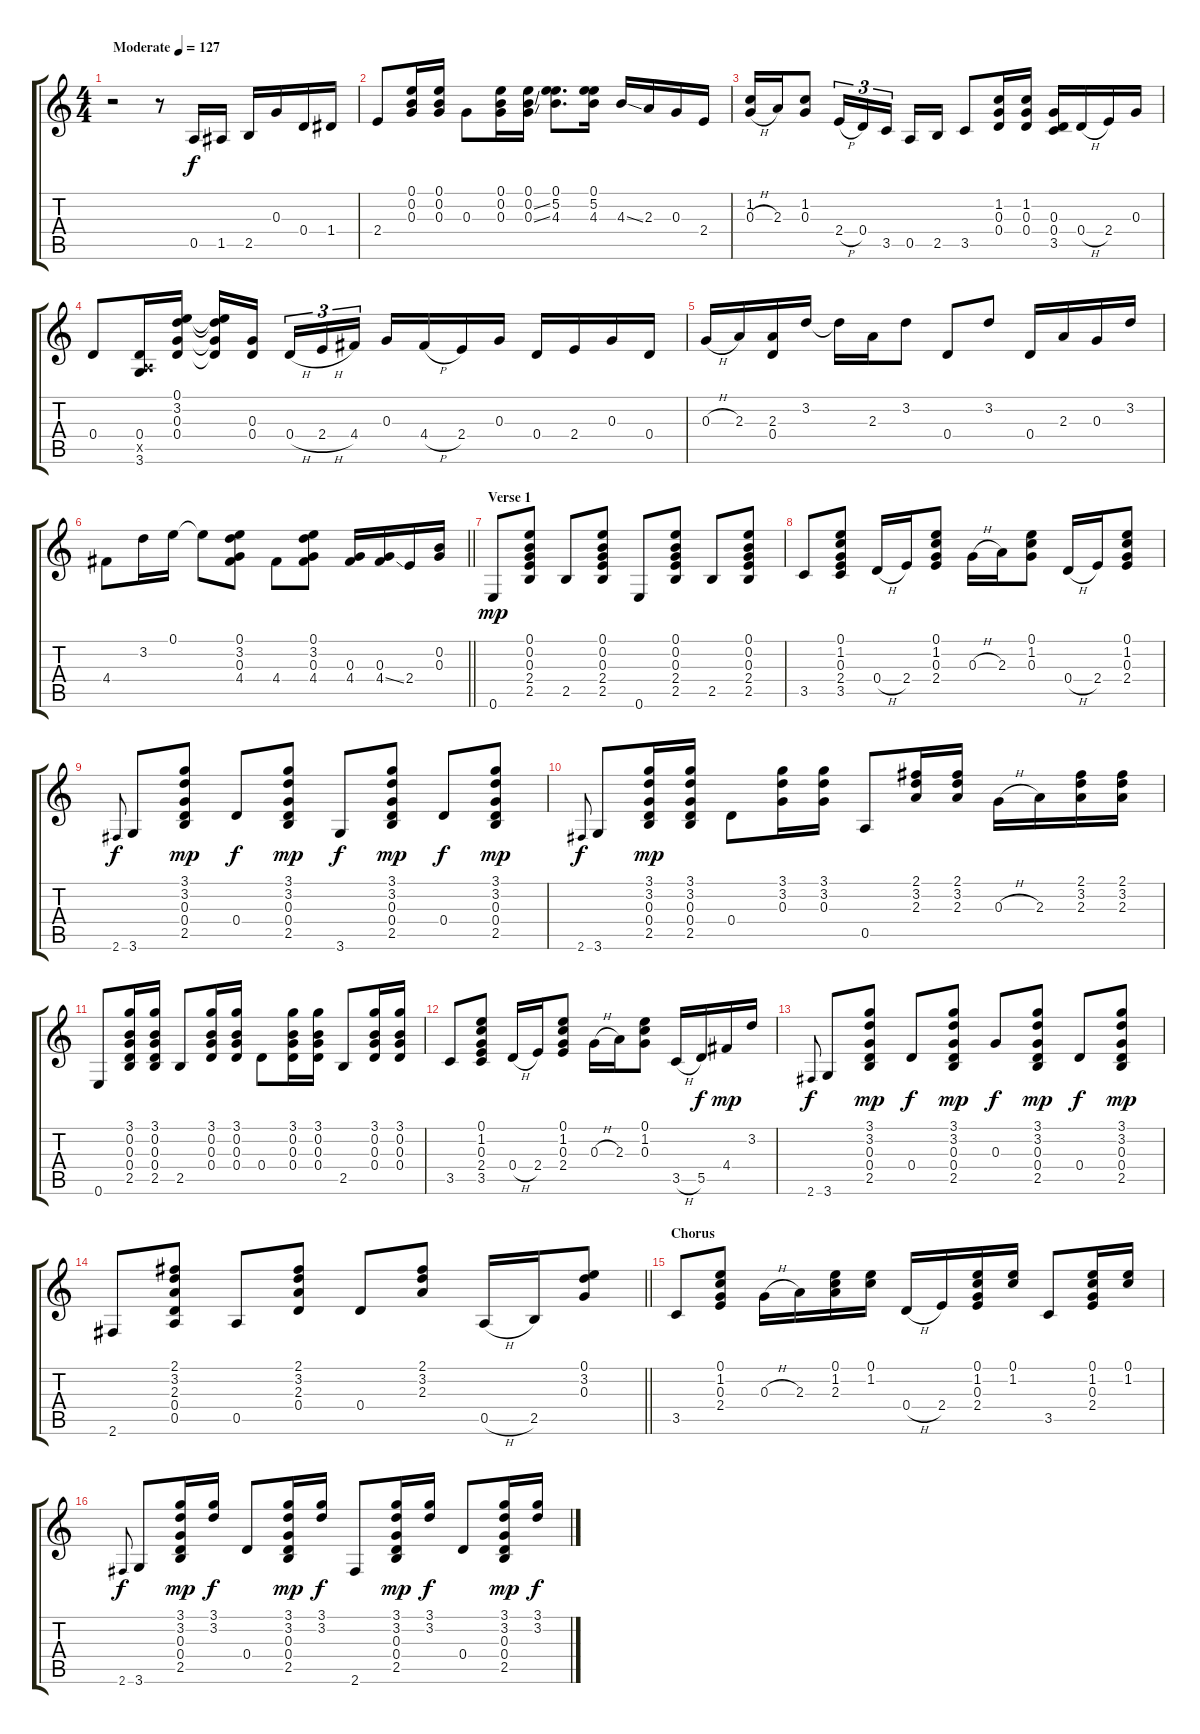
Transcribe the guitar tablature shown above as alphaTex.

\track "" {instrument acousticguitarsteel}
\staff {score tabs}
\tuning (E4 B3 G3 D3 A2 E2) {hide}
\ts (4 4)
\tempo (127 "Moderate")
\clef g2
\ks c
r.2{dy f instrument acousticguitarsteel} r.8 0.5.16 1.5.16 2.5.16 0.3.16 0.4.16 1.4.16 |
2.4.8 (0.1 0.2 0.3).16 (0.1 0.2 0.3).16 0.3.8 (0.1 0.2 0.3).16 (0.1 0.2{ss} 0.3{ss}).16 (0.1 5.2 4.3).8{d} (0.1 5.2 4.3).16 4.3{ss}.16 2.3.16 0.3.16 2.4.16 |
(1.2 0.3{h}).16 2.3.16 (1.2 0.3).8 2.4{h}.16{tu (3 2)} 0.4.16{tu (3 2)} 3.5.16{tu (3 2) beam splitsecondary} 0.5.16 2.5.16 3.5.8 (1.2 0.3 0.4).16 (1.2 0.3 0.4).16 (0.3 0.4 3.5).16 0.4{h}.16 2.4.16 0.3.16 |
0.4.8 (0.4 0.5{x} 3.6).16 (0.1 3.2 0.3 0.4).16 (0.1{t} 3.2{t} 0.3{t} 0.4{t}).16 (0.3 0.4).16{beam splitsecondary} 0.4{h}.16{tu (3 2)} 2.4{h}.16{tu (3 2)} 4.4.16{tu (3 2)} 0.3.16 4.4{h}.16 2.4.16 0.3.16 0.4.16 2.4.16 0.3.16 0.4.16 |
0.3{h}.16 2.3.16 (2.3 0.4).16 3.2.16 3.2{t}.16 2.3.16 3.2.8 0.4.8 3.2.8 0.4.16 2.3.16 0.3.16 3.2.16 |
\barLineRight lightlight
4.4.8 3.2.16 0.1.16 0.1{t}.8 (0.1 3.2 0.3 4.4).8 4.4.8 (0.1 3.2 0.3 4.4).8 (0.3 4.4).16 (0.3 4.4{ss}).16 2.4.16 (0.2 0.3).16 |
\section ("" "Verse 1")
0.6.8{dy mp} (0.1 0.2 0.3 2.4 2.5).8 2.5.8 (0.1 0.2 0.3 2.4 2.5).8 0.6.8 (0.1 0.2 0.3 2.4 2.5).8 2.5.8 (0.1 0.2 0.3 2.4 2.5).8 |
3.5.8 (0.1 1.2 0.3 2.4 3.5).8 0.4{h}.16 2.4.16 (0.1 1.2 0.3 2.4).8 0.3{h}.16 2.3.16 (0.1 1.2 0.3).8 0.4{h}.16 2.4.16 (0.1 1.2 0.3 2.4).8 |
2.6.8{gr onbeat dy f} 3.6.8 (3.1 3.2 0.3 0.4 2.5).8{dy mp} 0.4.8{dy f} (3.1 3.2 0.3 0.4 2.5).8{dy mp} 3.6.8{dy f} (3.1 3.2 0.3 0.4 2.5).8{dy mp} 0.4.8{dy f} (3.1 3.2 0.3 0.4 2.5).8{dy mp} |
2.6.8{gr onbeat dy f} 3.6.8 (3.1 3.2 0.3 0.4 2.5).16{dy mp} (3.1 3.2 0.3 0.4 2.5).16 0.4.8 (3.1 3.2 0.3).16 (3.1 3.2 0.3).16 0.5.8 (2.1 3.2 2.3).16 (2.1 3.2 2.3).16 0.3{h}.16 2.3.16 (2.1 3.2 2.3).16 (2.1 3.2 2.3).16 |
0.6.8 (3.1 0.2 0.3 0.4 2.5).16 (3.1 0.2 0.3 0.4 2.5).16 2.5.8 (3.1 0.2 0.3 0.4).16 (3.1 0.2 0.3 0.4).16 0.4.8 (3.1 0.2 0.3 0.4).16 (3.1 0.2 0.3 0.4).16 2.5.8 (3.1 0.2 0.3 0.4).16 (3.1 0.2 0.3 0.4).16 |
3.5.8 (0.1 1.2 0.3 2.4 3.5).8 0.4{h}.16 2.4.16 (0.1 1.2 0.3 2.4).8 0.3{h}.16 2.3.16 (0.1 1.2 0.3).8 3.5{h}.16 5.5.16{dy f} 4.4.16{dy mp} 3.2.16 |
2.6.8{gr onbeat dy f} 3.6.8 (3.1 3.2 0.3 0.4 2.5).8{dy mp} 0.4.8{dy f} (3.1 3.2 0.3 0.4 2.5).8{dy mp} 0.3.8{dy f} (3.1 3.2 0.3 0.4 2.5).8{dy mp} 0.4.8{dy f} (3.1 3.2 0.3 0.4 2.5).8{dy mp} |
\barLineRight lightlight
2.6.8 (2.1 3.2 2.3 0.4 0.5).8 0.5.8 (2.1 3.2 2.3 0.4).8 0.4.8 (2.1 3.2 2.3).8 0.5{h}.16 2.5.16 (0.1 3.2 0.3).8 |
\section ("" "Chorus")
3.5.8 (0.1 1.2 0.3 2.4).8 0.3{h}.16 2.3.16 (0.1 1.2 2.3).16 (0.1 1.2).16 0.4{h}.16 2.4.16 (0.1 1.2 0.3 2.4).16 (0.1 1.2).16 3.5.8 (0.1 1.2 0.3 2.4).16 (0.1 1.2).16 |
2.6.8{gr onbeat dy f} 3.6.8 (3.1 3.2 0.3 0.4 2.5).16{dy mp} (3.1 3.2).16{dy f} 0.4.8 (3.1 3.2 0.3 0.4 2.5).16{dy mp} (3.1 3.2).16{dy f} 2.6.8 (3.1 3.2 0.3 0.4 2.5).16{dy mp} (3.1 3.2).16{dy f} 0.4.8 (3.1 3.2 0.3 0.4 2.5).16{dy mp} (3.1 3.2).16{dy f}
